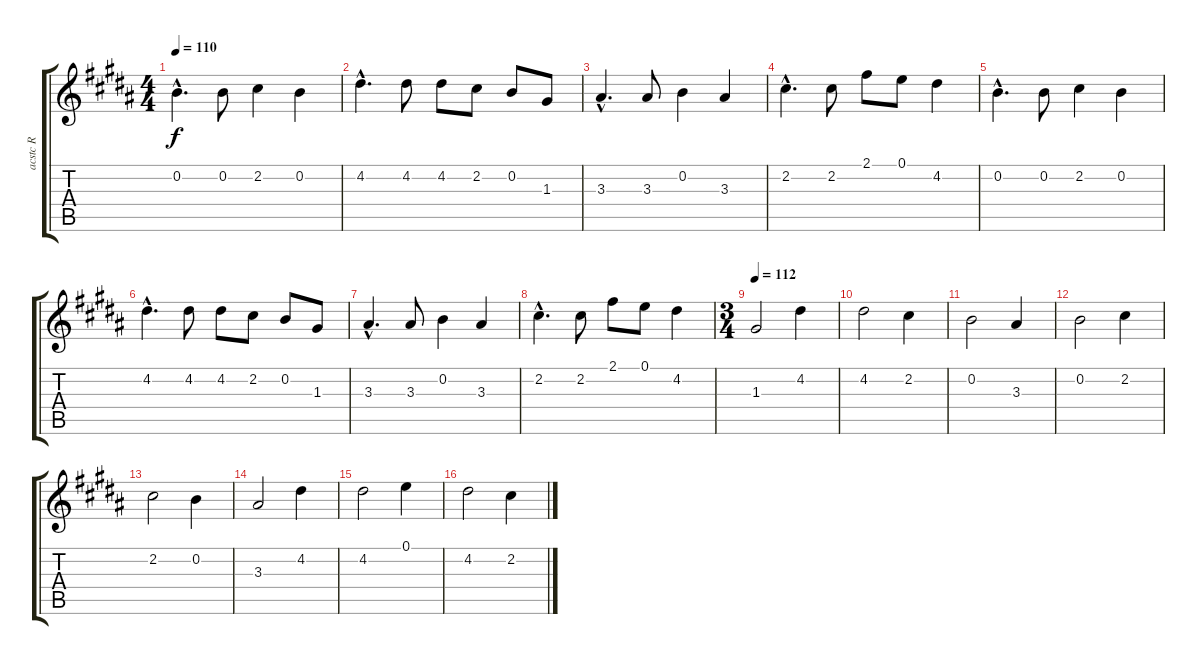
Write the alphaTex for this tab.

\track ("acstc R" "acstc R") {instrument acousticguitarsteel}
\staff {score tabs}
\tuning (E4 B3 G3 D3 A2 E2) {hide}
\ts (4 4)
\tempo 110
\clef g2
\ks b
0.2{hac}.4{d dy f instrument acousticguitarsteel} 0.2.8 2.2.4 0.2.4 |
4.2{hac}.4{d} 4.2.8 4.2.8 2.2.8 0.2.8 1.3.8 |
3.3{hac}.4{d} 3.3.8 0.2.4 3.3.4 |
2.2{hac}.4{d} 2.2.8 2.1.8 0.1.8 4.2.4 |
0.2{hac}.4{d} 0.2.8 2.2.4 0.2.4 |
4.2{hac}.4{d} 4.2.8 4.2.8 2.2.8 0.2.8 1.3.8 |
3.3{hac}.4{d} 3.3.8 0.2.4 3.3.4 |
2.2{hac}.4{d} 2.2.8 2.1.8 0.1.8 4.2.4 |
\ts (3 4)
\tempo 112
1.3.2 4.2.4 |
4.2.2 2.2.4 |
0.2.2 3.3.4 |
0.2.2 2.2.4 |
2.2.2 0.2.4 |
3.3.2 4.2.4 |
4.2.2 0.1.4 |
4.2.2 2.2.4
